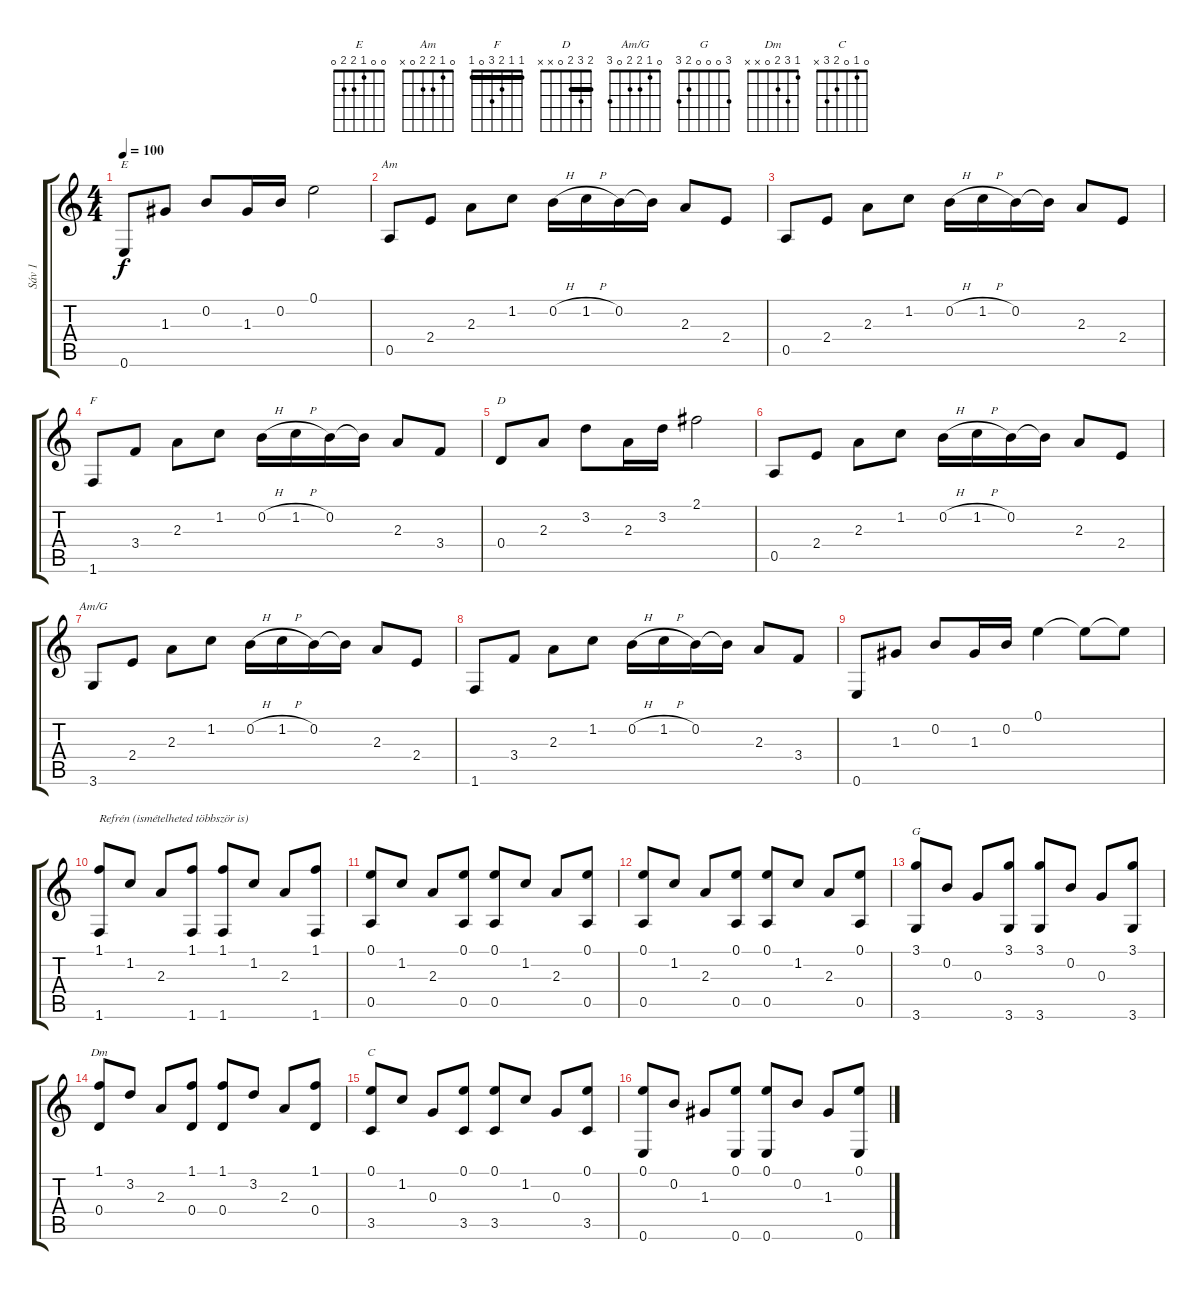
\track ("Sáv 1" "Sáv 1") {instrument acousticguitarsteel}
\staff {score tabs}
\tuning (E4 B3 G3 D3 A2 E2) {hide}
\chord ("E" 0 0 1 2 2 0)
\chord ("Am" 0 1 2 2 0 x)
\chord ("F" 1 1 2 3 0 1) {barre 1}
\chord ("D" 2 3 2 0 x x) {barre 2}
\chord ("Am/G" 0 1 2 2 0 3)
\chord ("G" 3 0 0 0 2 3)
\chord ("Dm" 1 3 2 0 x x)
\chord ("C" 0 1 0 2 3 x)
\ts (4 4)
\tempo 100
\clef g2
\ks c
0.6.8{ch "E" dy f} 1.3.8 0.2.8 1.3.16 0.2.16 0.1.2 |
0.5.8{ch "Am"} 2.4.8 2.3.8 1.2.8 0.2{h}.16 1.2{h}.16 0.2.16 0.2{t}.16 2.3.8 2.4.8 |
0.5.8 2.4.8 2.3.8 1.2.8 0.2{h}.16 1.2{h}.16 0.2.16 0.2{t}.16 2.3.8 2.4.8 |
1.6.8{ch "F"} 3.4.8 2.3.8 1.2.8 0.2{h}.16 1.2{h}.16 0.2.16 0.2{t}.16 2.3.8 3.4.8 |
0.4.8{ch "D"} 2.3.8 3.2.8 2.3.16 3.2.16 2.1.2 |
0.5.8 2.4.8 2.3.8 1.2.8 0.2{h}.16 1.2{h}.16 0.2.16 0.2{t}.16 2.3.8 2.4.8 |
3.6.8{ch "Am/G"} 2.4.8 2.3.8 1.2.8 0.2{h}.16 1.2{h}.16 0.2.16 0.2{t}.16 2.3.8 2.4.8 |
1.6.8 3.4.8 2.3.8 1.2.8 0.2{h}.16 1.2{h}.16 0.2.16 0.2{t}.16 2.3.8 3.4.8 |
0.6.8 1.3.8 0.2.8 1.3.16 0.2.16 0.1.4 0.1{t}.8 0.1{t}.8 |
(1.1 1.6).8{txt "Refrén (ismételheted többször is)"} 1.2.8 2.3.8 (1.1 1.6).8 (1.1 1.6).8 1.2.8 2.3.8 (1.1 1.6).8 |
(0.1 0.5).8 1.2.8 2.3.8 (0.1 0.5).8 (0.1 0.5).8 1.2.8 2.3.8 (0.1 0.5).8 |
(0.1 0.5).8 1.2.8 2.3.8 (0.1 0.5).8 (0.1 0.5).8 1.2.8 2.3.8 (0.1 0.5).8 |
(3.1 3.6).8{ch "G"} 0.2.8 0.3.8 (3.1 3.6).8 (3.1 3.6).8 0.2.8 0.3.8 (3.1 3.6).8 |
(1.1 0.4).8{ch "Dm"} 3.2.8 2.3.8 (1.1 0.4).8 (1.1 0.4).8 3.2.8 2.3.8 (1.1 0.4).8 |
(0.1 3.5).8{ch "C"} 1.2.8 0.3.8 (0.1 3.5).8 (0.1 3.5).8 1.2.8 0.3.8 (0.1 3.5).8 |
(0.1 0.6).8 0.2.8 1.3.8 (0.1 0.6).8 (0.1 0.6).8 0.2.8 1.3.8 (0.1 0.6).8
